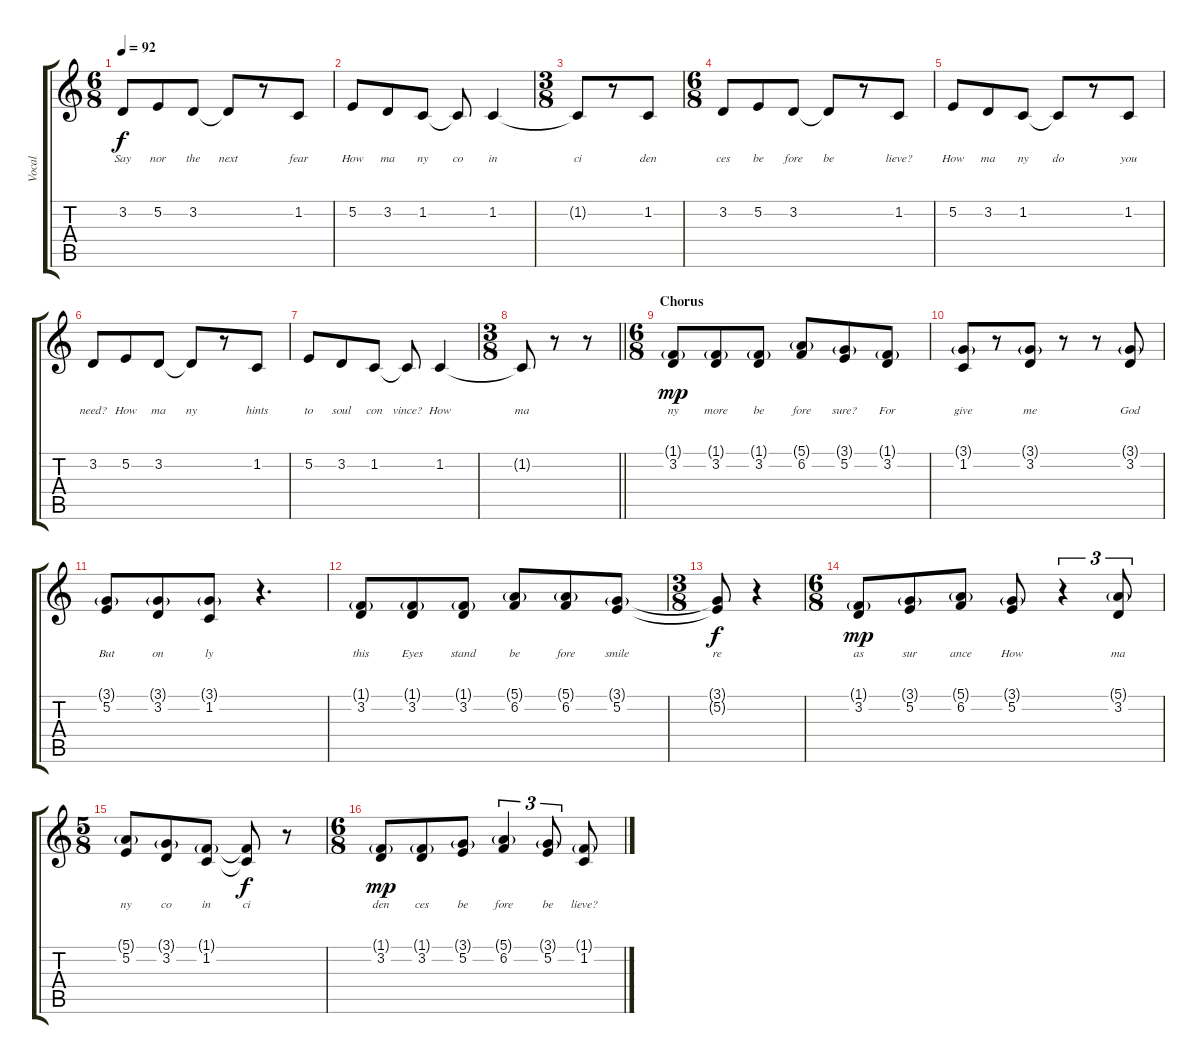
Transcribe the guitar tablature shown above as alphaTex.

\track ("Vocal" "Vocal") {instrument acousticgrandpiano}
\staff {score tabs}
\tuning (E4 B3 G3 D3 A2 E2) {hide}
\ts (6 8)
\tempo 92
\clef g2
\ks c
3.2.8{lyrics (0 "Say") lyrics (1 "") lyrics (2 "") lyrics (3 "") lyrics (4 "") dy f} 5.2.8{lyrics (0 "nor") lyrics (1 "") lyrics (2 "") lyrics (3 "") lyrics (4 "")} 3.2.8{lyrics (0 "the") lyrics (1 "") lyrics (2 "") lyrics (3 "") lyrics (4 "")} 3.2{t}.8{lyrics (0 "next") lyrics (1 "") lyrics (2 "") lyrics (3 "") lyrics (4 "")} r.8 1.2.8{lyrics (0 "fear") lyrics (1 "") lyrics (2 "") lyrics (3 "") lyrics (4 "")} |
5.2.8{lyrics (0 "How") lyrics (1 "") lyrics (2 "") lyrics (3 "") lyrics (4 "")} 3.2.8{lyrics (0 "ma") lyrics (1 "") lyrics (2 "") lyrics (3 "") lyrics (4 "")} 1.2.8{lyrics (0 "ny") lyrics (1 "") lyrics (2 "") lyrics (3 "") lyrics (4 "")} 1.2{t}.8{lyrics (0 "co") lyrics (1 "") lyrics (2 "") lyrics (3 "") lyrics (4 "")} 1.2.4{lyrics (0 "in") lyrics (1 "") lyrics (2 "") lyrics (3 "") lyrics (4 "")} |
\ts (3 8)
1.2{t}.8{lyrics (0 "ci") lyrics (1 "") lyrics (2 "") lyrics (3 "") lyrics (4 "")} r.8 1.2.8{lyrics (0 "den") lyrics (1 "") lyrics (2 "") lyrics (3 "") lyrics (4 "")} |
\ts (6 8)
3.2.8{lyrics (0 "ces") lyrics (1 "") lyrics (2 "") lyrics (3 "") lyrics (4 "")} 5.2.8{lyrics (0 "be") lyrics (1 "") lyrics (2 "") lyrics (3 "") lyrics (4 "")} 3.2.8{lyrics (0 "fore") lyrics (1 "") lyrics (2 "") lyrics (3 "") lyrics (4 "")} 3.2{t}.8{lyrics (0 "be") lyrics (1 "") lyrics (2 "") lyrics (3 "") lyrics (4 "")} r.8 1.2.8{lyrics (0 "lieve?") lyrics (1 "") lyrics (2 "") lyrics (3 "") lyrics (4 "")} |
5.2.8{lyrics (0 "How") lyrics (1 "") lyrics (2 "") lyrics (3 "") lyrics (4 "")} 3.2.8{lyrics (0 "ma") lyrics (1 "") lyrics (2 "") lyrics (3 "") lyrics (4 "")} 1.2.8{lyrics (0 "ny") lyrics (1 "") lyrics (2 "") lyrics (3 "") lyrics (4 "")} 1.2{t}.8{lyrics (0 "do") lyrics (1 "") lyrics (2 "") lyrics (3 "") lyrics (4 "")} r.8 1.2.8{lyrics (0 "you") lyrics (1 "") lyrics (2 "") lyrics (3 "") lyrics (4 "")} |
3.2.8{lyrics (0 "need?") lyrics (1 "") lyrics (2 "") lyrics (3 "") lyrics (4 "")} 5.2.8{lyrics (0 "How") lyrics (1 "") lyrics (2 "") lyrics (3 "") lyrics (4 "")} 3.2.8{lyrics (0 "ma") lyrics (1 "") lyrics (2 "") lyrics (3 "") lyrics (4 "")} 3.2{t}.8{lyrics (0 "ny") lyrics (1 "") lyrics (2 "") lyrics (3 "") lyrics (4 "")} r.8 1.2.8{lyrics (0 "hints") lyrics (1 "") lyrics (2 "") lyrics (3 "") lyrics (4 "")} |
5.2.8{lyrics (0 "to") lyrics (1 "") lyrics (2 "") lyrics (3 "") lyrics (4 "")} 3.2.8{lyrics (0 "soul") lyrics (1 "") lyrics (2 "") lyrics (3 "") lyrics (4 "")} 1.2.8{lyrics (0 "con") lyrics (1 "") lyrics (2 "") lyrics (3 "") lyrics (4 "")} 1.2{t}.8{lyrics (0 "vince?") lyrics (1 "") lyrics (2 "") lyrics (3 "") lyrics (4 "")} 1.2.4{lyrics (0 "How") lyrics (1 "") lyrics (2 "") lyrics (3 "") lyrics (4 "")} |
\ts (3 8)
\barLineRight lightlight
1.2{t}.8{lyrics (0 "ma") lyrics (1 "") lyrics (2 "") lyrics (3 "") lyrics (4 "")} r.8 r.8 |
\ts (6 8)
\section ("" "Chorus")
(1.1{g} 3.2).8{lyrics (0 "ny") lyrics (1 "") lyrics (2 "") lyrics (3 "") lyrics (4 "") dy mp} (1.1{g} 3.2).8{lyrics (0 "more") lyrics (1 "") lyrics (2 "") lyrics (3 "") lyrics (4 "")} (1.1{g} 3.2).8{lyrics (0 "be") lyrics (1 "") lyrics (2 "") lyrics (3 "") lyrics (4 "")} (5.1{g} 6.2).8{lyrics (0 "fore") lyrics (1 "") lyrics (2 "") lyrics (3 "") lyrics (4 "")} (3.1{g} 5.2).8{lyrics (0 "sure?") lyrics (1 "") lyrics (2 "") lyrics (3 "") lyrics (4 "")} (1.1{g} 3.2).8{lyrics (0 "For") lyrics (1 "") lyrics (2 "") lyrics (3 "") lyrics (4 "")} |
(3.1{g} 1.2).8{lyrics (0 "give") lyrics (1 "") lyrics (2 "") lyrics (3 "") lyrics (4 "")} r.8 (3.1{g} 3.2).8{lyrics (0 "me") lyrics (1 "") lyrics (2 "") lyrics (3 "") lyrics (4 "")} r.8 r.8 (3.1{g} 3.2).8{lyrics (0 "God") lyrics (1 "") lyrics (2 "") lyrics (3 "") lyrics (4 "")} |
(3.1{g} 5.2).8{lyrics (0 "But") lyrics (1 "") lyrics (2 "") lyrics (3 "") lyrics (4 "")} (3.1{g} 3.2).8{lyrics (0 "on") lyrics (1 "") lyrics (2 "") lyrics (3 "") lyrics (4 "")} (3.1{g} 1.2).8{lyrics (0 "ly") lyrics (1 "") lyrics (2 "") lyrics (3 "") lyrics (4 "")} r.4{d} |
(1.1{g} 3.2).8{lyrics (0 "this") lyrics (1 "") lyrics (2 "") lyrics (3 "") lyrics (4 "")} (1.1{g} 3.2).8{lyrics (0 "Eyes") lyrics (1 "") lyrics (2 "") lyrics (3 "") lyrics (4 "")} (1.1{g} 3.2).8{lyrics (0 "stand") lyrics (1 "") lyrics (2 "") lyrics (3 "") lyrics (4 "")} (5.1{g} 6.2).8{lyrics (0 "be") lyrics (1 "") lyrics (2 "") lyrics (3 "") lyrics (4 "")} (5.1{g} 6.2).8{lyrics (0 "fore") lyrics (1 "") lyrics (2 "") lyrics (3 "") lyrics (4 "")} (3.1{g} 5.2).8{lyrics (0 "smile") lyrics (1 "") lyrics (2 "") lyrics (3 "") lyrics (4 "")} |
\ts (3 8)
(3.1{t} 5.2{t}).8{lyrics (0 "re") lyrics (1 "") lyrics (2 "") lyrics (3 "") lyrics (4 "") dy f} r.4 |
\ts (6 8)
(1.1{g} 3.2).8{lyrics (0 "as") lyrics (1 "") lyrics (2 "") lyrics (3 "") lyrics (4 "") dy mp} (3.1{g} 5.2).8{lyrics (0 "sur") lyrics (1 "") lyrics (2 "") lyrics (3 "") lyrics (4 "")} (5.1{g} 6.2).8{lyrics (0 "ance") lyrics (1 "") lyrics (2 "") lyrics (3 "") lyrics (4 "")} (3.1{g} 5.2).8{lyrics (0 "How") lyrics (1 "") lyrics (2 "") lyrics (3 "") lyrics (4 "")} r.4{tu (3 2)} (5.1{g} 3.2).8{tu (3 2) lyrics (0 "ma") lyrics (1 "") lyrics (2 "") lyrics (3 "") lyrics (4 "")} |
\ts (5 8)
(5.1{g} 5.2).8{lyrics (0 "ny") lyrics (1 "") lyrics (2 "") lyrics (3 "") lyrics (4 "")} (3.1{g} 3.2).8{lyrics (0 "co") lyrics (1 "") lyrics (2 "") lyrics (3 "") lyrics (4 "")} (1.1{g} 1.2).8{lyrics (0 "in") lyrics (1 "") lyrics (2 "") lyrics (3 "") lyrics (4 "")} (1.1{t} 1.2{t}).8{lyrics (0 "ci") lyrics (1 "") lyrics (2 "") lyrics (3 "") lyrics (4 "") dy f} r.8 |
\ts (6 8)
(1.1{g} 3.2).8{lyrics (0 "den") lyrics (1 "") lyrics (2 "") lyrics (3 "") lyrics (4 "") dy mp} (1.1{g} 3.2).8{lyrics (0 "ces") lyrics (1 "") lyrics (2 "") lyrics (3 "") lyrics (4 "")} (3.1{g} 5.2).8{lyrics (0 "be") lyrics (1 "") lyrics (2 "") lyrics (3 "") lyrics (4 "")} (5.1{g} 6.2).4{tu (3 2) lyrics (0 "fore") lyrics (1 "") lyrics (2 "") lyrics (3 "") lyrics (4 "")} (3.1{g} 5.2).8{tu (3 2) lyrics (0 "be") lyrics (1 "") lyrics (2 "") lyrics (3 "") lyrics (4 "")} (1.1{g} 1.2).8{lyrics (0 "lieve?") lyrics (1 "") lyrics (2 "") lyrics (3 "") lyrics (4 "")}
